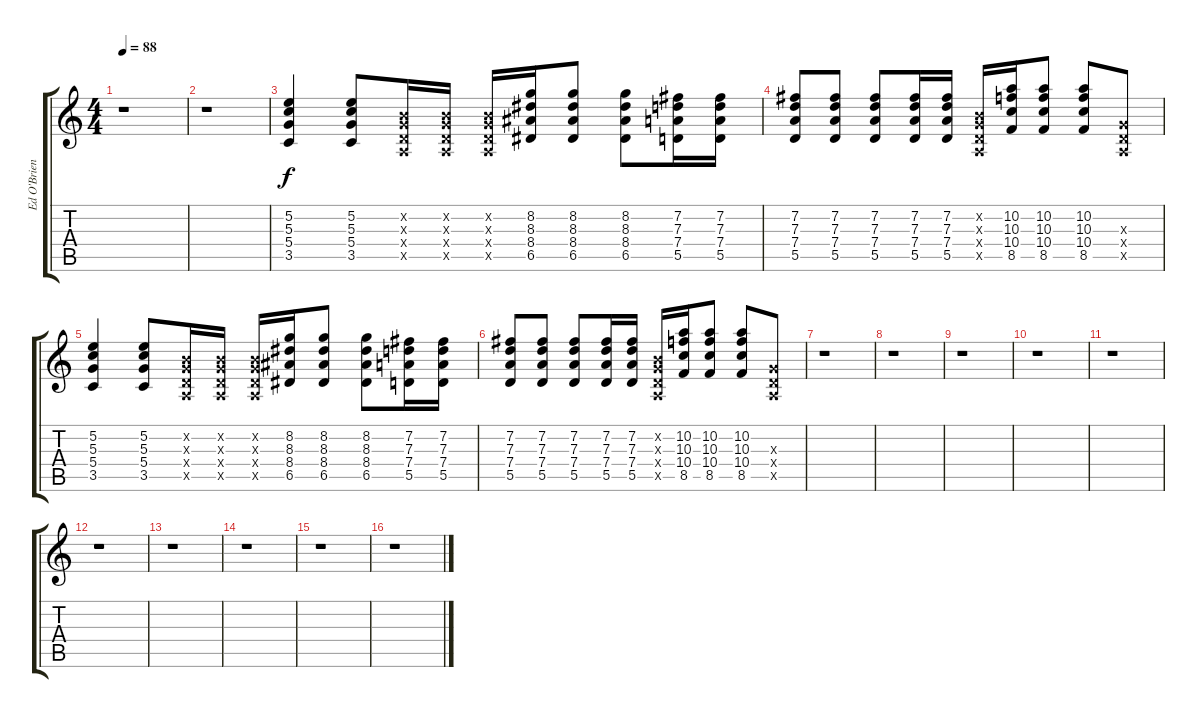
\track ("Ed O'Brien" "Ed O'Brien") {instrument electricguitarjazz}
\staff {score tabs}
\tuning (E4 B3 G3 D3 A2 E2) {hide}
\ts (4 4)
\tempo 88
\clef g2
\ks c
r.1{dy f instrument electricguitarjazz} |
r.1 |
(5.2 5.3 5.4 3.5).4 (5.2 5.3 5.4 3.5).8 (0.2{x} 0.3{x} 0.4{x} 0.5{x}).16 (0.2{x} 0.3{x} 0.4{x} 0.5{x}).16 (0.2{x} 0.3{x} 0.4{x} 0.5{x}).16 (8.2 8.3 8.4 6.5).16 (8.2 8.3 8.4 6.5).8 (8.2 8.3 8.4 6.5).8 (7.2 7.3 7.4 5.5).16 (7.2 7.3 7.4 5.5).16 |
(7.2 7.3 7.4 5.5).8 (7.2 7.3 7.4 5.5).8 (7.2 7.3 7.4 5.5).8 (7.2 7.3 7.4 5.5).16 (7.2 7.3 7.4 5.5).16 (0.2{x} 0.3{x} 0.4{x} 0.5{x}).16 (10.2 10.3 10.4 8.5).16 (10.2 10.3 10.4 8.5).8 (10.2 10.3 10.4 8.5).8 (0.3{x} 0.4{x} 0.5{x}).8 |
(5.2 5.3 5.4 3.5).4 (5.2 5.3 5.4 3.5).8 (0.2{x} 0.3{x} 0.4{x} 0.5{x}).16 (0.2{x} 0.3{x} 0.4{x} 0.5{x}).16 (0.2{x} 0.3{x} 0.4{x} 0.5{x}).16 (8.2 8.3 8.4 6.5).16 (8.2 8.3 8.4 6.5).8 (8.2 8.3 8.4 6.5).8 (7.2 7.3 7.4 5.5).16 (7.2 7.3 7.4 5.5).16 |
(7.2 7.3 7.4 5.5).8 (7.2 7.3 7.4 5.5).8 (7.2 7.3 7.4 5.5).8 (7.2 7.3 7.4 5.5).16 (7.2 7.3 7.4 5.5).16 (0.2{x} 0.3{x} 0.4{x} 0.5{x}).16 (10.2 10.3 10.4 8.5).16 (10.2 10.3 10.4 8.5).8 (10.2 10.3 10.4 8.5).8 (0.3{x} 0.4{x} 0.5{x}).8 |
r.1 |
r.1 |
r.1 |
r.1 |
r.1 |
r.1 |
r.1 |
r.1 |
r.1 |
r.1
